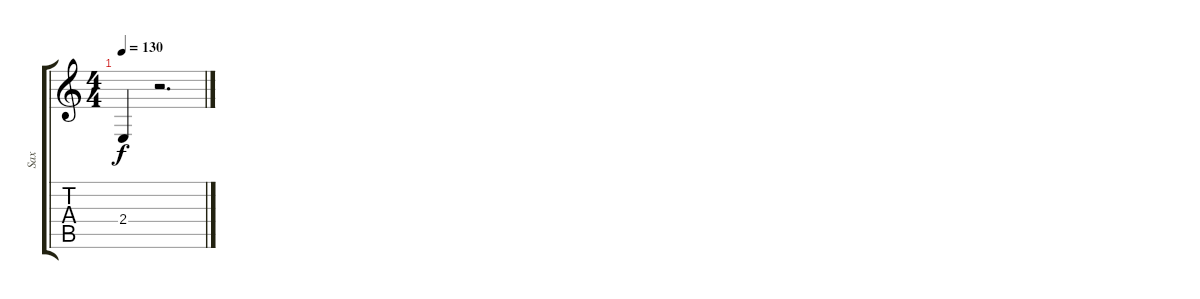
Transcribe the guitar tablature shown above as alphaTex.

\track ("Sax" "Sax") {instrument sopranosax}
\staff {score tabs}
\tuning (E4 B3 G3 D3 A2 E2) {hide}
\ts (4 4)
\tempo 130
\clef g2
\ks c
2.4.4{dy f} r.2{d}
